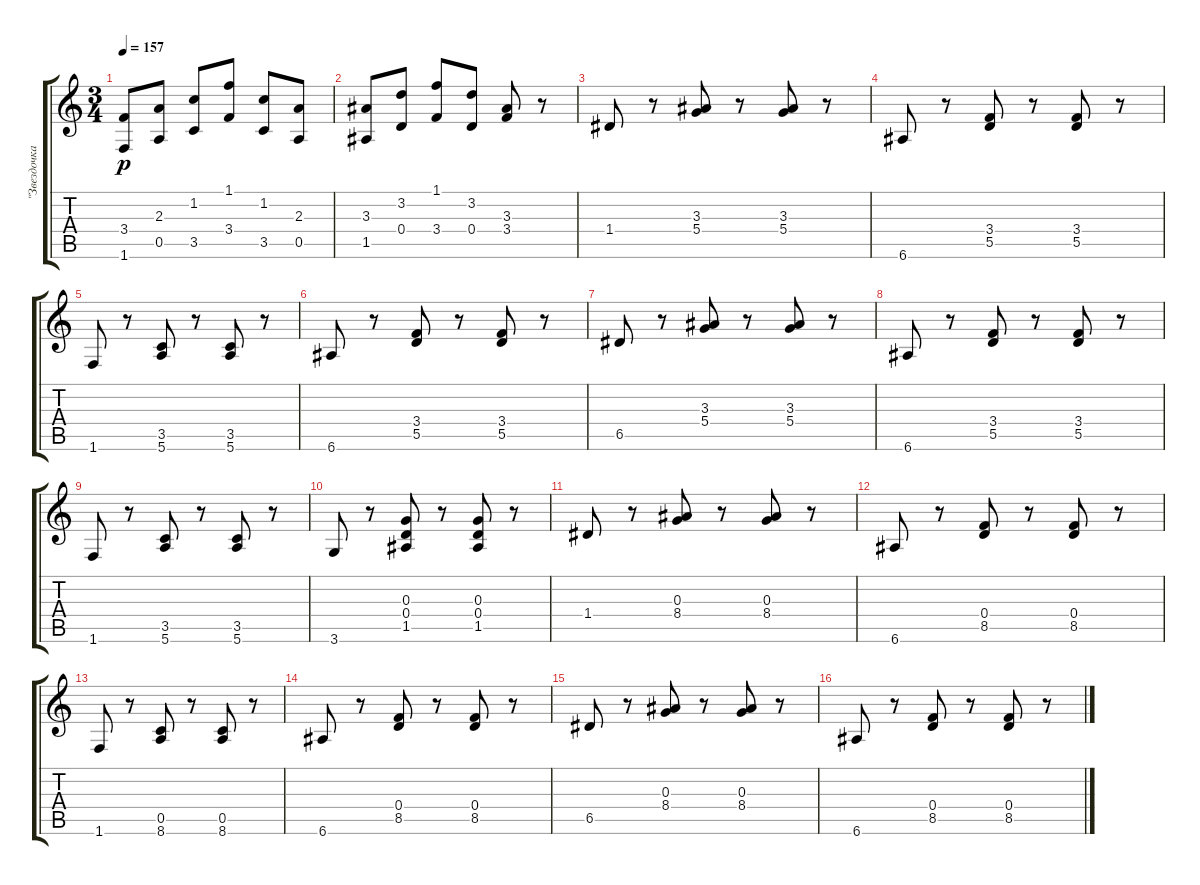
\track ("\"Звездочка\"" "\"Звездочка") {instrument acousticguitarnylon}
\staff {score tabs}
\tuning (E4 B3 G3 D3 A2 E2) {hide}
\ts (3 4)
\tempo 157
\clef g2
\ks c
(3.4 1.6).8{dy p} (2.3 0.5).8 (1.2 3.5).8 (1.1 3.4).8 (1.2 3.5).8 (2.3 0.5).8 |
(3.3 1.5).8 (3.2 0.4).8 (1.1 3.4).8 (3.2 0.4).8 (3.3 3.4).8 r.8 |
1.4.8 r.8 (3.3 5.4).8 r.8 (3.3 5.4).8 r.8 |
6.6.8 r.8 (3.4 5.5).8 r.8 (3.4 5.5).8 r.8 |
1.6.8 r.8 (3.5 5.6).8 r.8 (3.5 5.6).8 r.8 |
6.6.8 r.8 (3.4 5.5).8 r.8 (3.4 5.5).8 r.8 |
6.5.8 r.8 (3.3 5.4).8 r.8 (3.3 5.4).8 r.8 |
6.6.8 r.8 (3.4 5.5).8 r.8 (3.4 5.5).8 r.8 |
1.6.8 r.8 (3.5 5.6).8 r.8 (3.5 5.6).8 r.8 |
3.6.8 r.8 (0.3 0.4 1.5).8 r.8 (0.3 0.4 1.5).8 r.8 |
1.4.8 r.8 (0.3 8.4).8 r.8 (0.3 8.4).8 r.8 |
6.6.8 r.8 (0.4 8.5).8 r.8 (0.4 8.5).8 r.8 |
1.6.8 r.8 (0.5 8.6).8 r.8 (0.5 8.6).8 r.8 |
6.6.8 r.8 (0.4 8.5).8 r.8 (0.4 8.5).8 r.8 |
6.5.8 r.8 (0.3 8.4).8 r.8 (0.3 8.4).8 r.8 |
6.6.8 r.8 (0.4 8.5).8 r.8 (0.4 8.5).8 r.8
